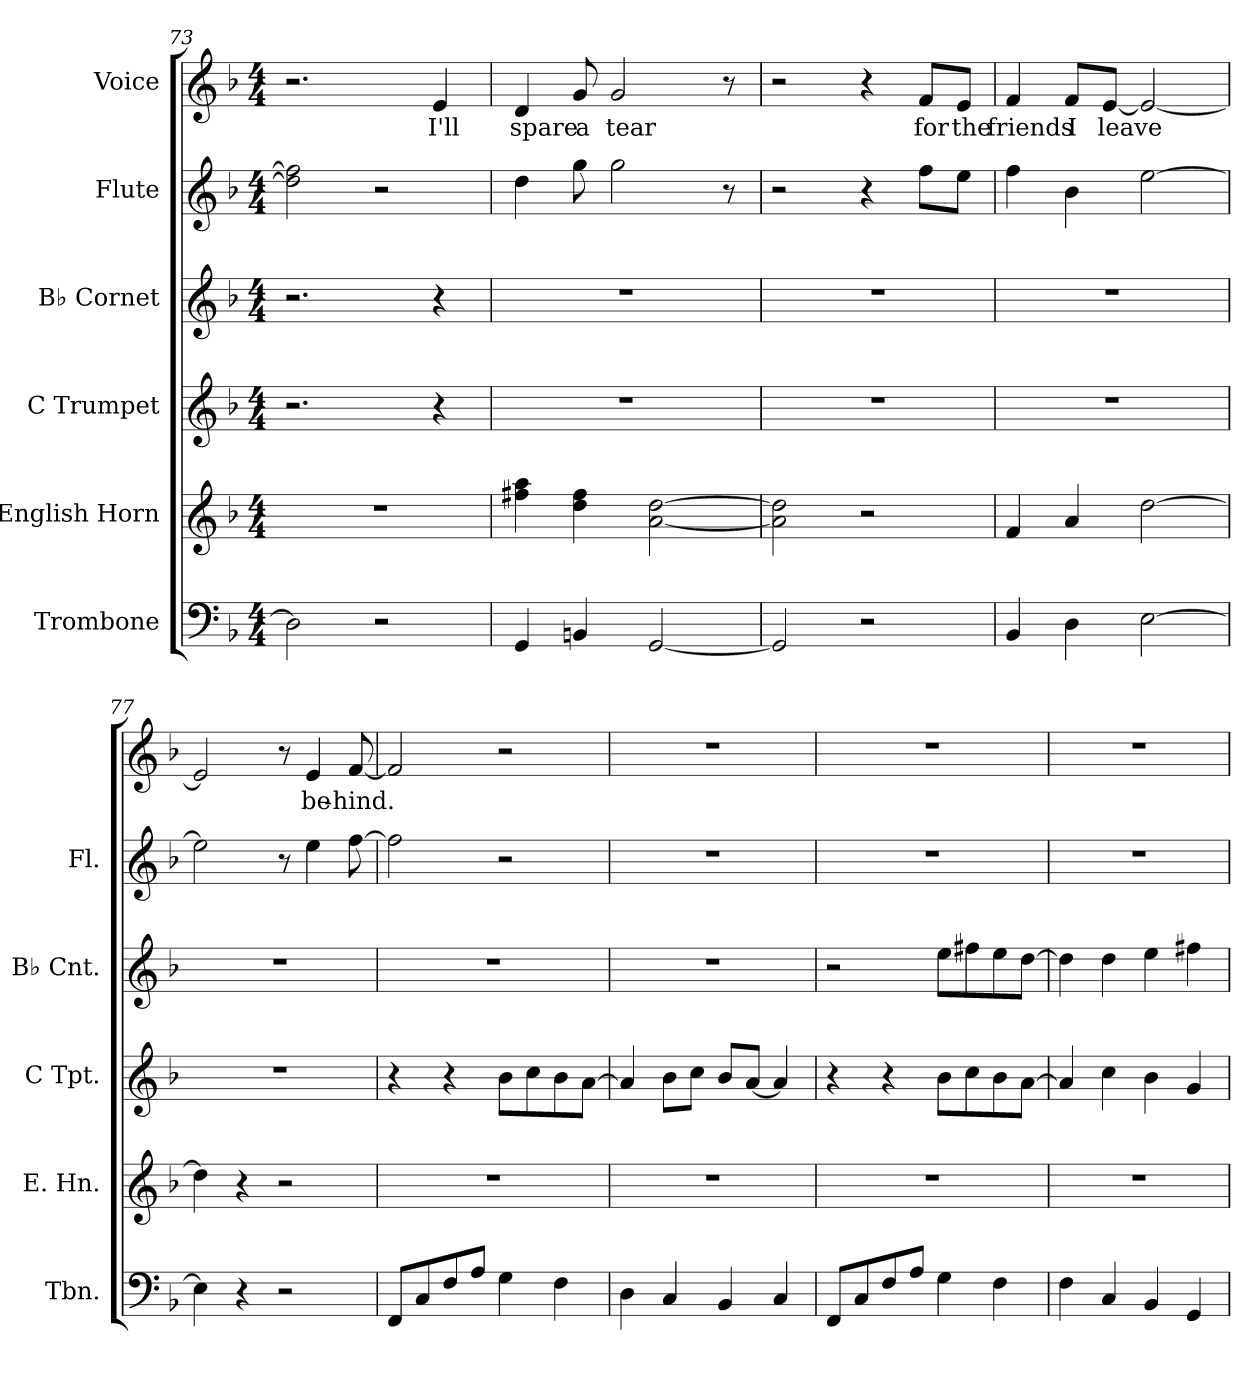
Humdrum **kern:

**kern	**kern	**kern	**kern	**kern	**kern	**text
*part6	*part5	*part4	*part3	*part2	*part1	*part1
*staff6	*staff5	*staff4	*staff3	*staff2	*staff1	*staff1
*I"Trombone	*I"English Horn	*I"C Trumpet	*I"B♭ Cornet	*I"Flute	*I"Voice	*
*I'Tbn.	*I'E. Hn.	*I'C Tpt.	*I'B♭ Cnt.	*I'Fl.	*	*
*clefF4	*clefG2	*clefG2	*clefG2	*clefG2	*clefG2	*
*	*ITrd4c7	*	*ITrd1c2	*	*	*
*k[b-]	*k[b-e-]	*k[b-]	*k[b-e-a-]	*k[b-]	*k[b-]	*
*M4/4	*M4/4	*M4/4	*M4/4	*M4/4	*M4/4	*
=73	=73	=73	=73	=73	=73	=73
2D\]	1r	2.r	2.r	2dd\] 2ff\]	2.r	.
2r	.	.	.	2r	.	.
.	.	4r	4r	.	4e/	I'll
=74	=74	=74	=74	=74	=74	=74
4GG/	4bn\ 4dd\	1r	1r	4dd\	4d/	spare
4BBn/	4g\ 4b\	.	.	8gg\	8g/	a
.	.	.	.	2gg\	2g/	tear
[2GG/	[2d\ [2g\	.	.	.	.	.
.	.	.	.	8r	8r	.
!!LO:PB:g=z
=75	=75	=75	=75	=75	=75	=75
2GG/]	2d\] 2g\]	1r	1r	2r	2r	.
2r	2r	.	.	4r	4r	.
.	.	.	.	8ff\L	8f/L	for
.	.	.	.	8ee\J	8e/J	the
=76	=76	=76	=76	=76	=76	=76
4BB-/	4B-/	1r	1r	4ff\	4f/	friends
4D\	4d/	.	.	4b-\	8f/L	I
.	.	.	.	.	[8e/J	leave
[2E\	[2g\	.	.	[2ee\	2e/_	.
=77	=77	=77	=77	=77	=77	=77
4E\]	4g\]	1r	1r	2ee\]	2e/]	.
4r	4r	.	.	.	.	.
2r	2r	.	.	8r	8r	.
.	.	.	.	4ee\	4e/	be-
.	.	.	.	[8ff\	[8f/	-hind.
=78	=78	=78	=78	=78	=78	=78
*	*	*	*	*	*MM160	*
8FF/L	1r	4r	1r	2ff\]	2f/]	.
8C/	.	.	.	.	.	.
8F/	.	4r	.	.	.	.
8A/J	.	.	.	.	.	.
4G\	.	8b-\L	.	2r	2r	.
.	.	8cc\	.	.	.	.
4F\	.	8b-\	.	.	.	.
.	.	[8a\J	.	.	.	.
=79	=79	=79	=79	=79	=79	=79
4D\	1r	4a/]	1r	1r	1r	.
4C/	.	8b-\L	.	.	.	.
.	.	8cc\J	.	.	.	.
4BB-/	.	8b-/L	.	.	.	.
.	.	[8a/J	.	.	.	.
4C/	.	4a/]	.	.	.	.
!!LO:LB:g=z
=80	=80	=80	=80	=80	=80	=80
8FF/L	1r	4r	2r	1r	1r	.
8C/	.	.	.	.	.	.
8F/	.	4r	.	.	.	.
8A/J	.	.	.	.	.	.
4G\	.	8b-\L	8dd\L	.	.	.
.	.	8cc\	8een\	.	.	.
4F\	.	8b-\	8dd\	.	.	.
.	.	[8a\J	[8cc\J	.	.	.
=81	=81	=81	=81	=81	=81	=81
4F\	1r	4a/]	4cc\]	1r	1r	.
4C/	.	4cc\	4cc\	.	.	.
4BB-/	.	4b-\	4dd\	.	.	.
4GG/	.	4g/	4een\	.	.	.
=	=	=	=	=	=	=
*-	*-	*-	*-	*-	*-	*-
